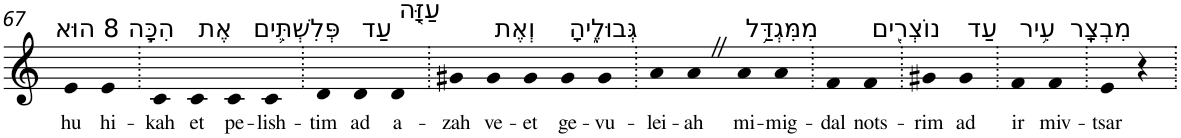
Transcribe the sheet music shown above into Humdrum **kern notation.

**kern	**text
*part1	*part1
*staff1	*staff1
*I"Piano	*
*I'Pno	*
!!LO:PB:g=z
*clefG2	*
*k[]	*
=67	=67
!LO:TX:a:t=8 הוּא	!
!	!LO:LY:b
4e	hu
!LO:TX:a:t=הִכָּ֧ה	!
!	!LO:LY:b
4e	hi-
=68.	=68.
!	!LO:LY:b
4c	-kah
!LO:TX:a:t=אֶת	!
!	!LO:LY:b
4c	et
!LO:TX:a:t=פְּלִשְׁתִּ֛ים	!
!	!LO:LY:b
4c	pe-
!	!LO:LY:b
4c	-lish-
=69.	=69.
!	!LO:LY:b
4d	-tim
!LO:TX:a:t=עַד	!
!	!LO:LY:b
4d	ad
!LO:TX:a:t=עַזָּ֖ה	!
!	!LO:LY:b
4d	a-
=70.	=70.
!	!LO:LY:b
4g#X	-zah
!LO:TX:a:t=וְאֶת	!
!	!LO:LY:b
4g#	ve-
!	!LO:LY:b
4g#	-et
!LO:TX:a:t=גְּבוּלֶ֑יהָ	!
!	!LO:LY:b
4g#	ge-
!	!LO:LY:b
4g#	-vu-
=71.	=71.
!	!LO:LY:b
4a	-lei-
!	!LO:LY:b
4aZ	-ah
!LO:TX:a:t=מִמִּגְדַּ֥ל	!
!	!LO:LY:b
4a	mi-
!	!LO:LY:b
4a	-mig-
=72.	=72.
!	!LO:LY:b
4f	-dal
!LO:TX:a:t=נוֹצְרִ֖ים	!
!	!LO:LY:b
4f	nots-
=73.	=73.
!	!LO:LY:b
4g#X	-rim
!LO:TX:a:t=עַד	!
!	!LO:LY:b
4g#	ad
=74.	=74.
!LO:TX:a:t=עִ֥יר	!
!	!LO:LY:b
4f	ir
!LO:TX:a:t=מִבְצָֽר	!
!	!LO:LY:b
4f	miv-
=75.	=75.
!	!LO:LY:b
4e	-tsar
4r	.
=.	=.
*-	*-
